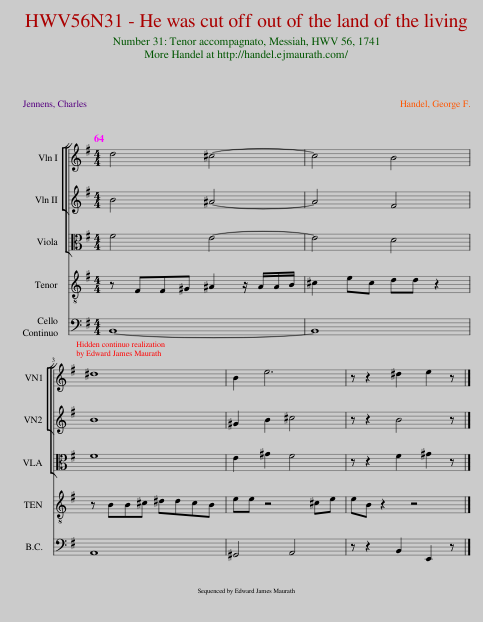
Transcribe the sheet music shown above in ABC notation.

X:1
%%score [ [ 1 2 ] 3 ] 4 5 [ 6 7 ] { 8 9 }
L:1/8
Q:1/4=64
M:4/4
I:linebreak $
K:G
V:1 treble
V:2 treble
V:3 alto
V:4 treble-8
V:5 bass
V:6 bass
V:7 bass-8
V:8 treble
V:9 bass
V:1
 d4 ^c4- | c4 B4 |$ ^d8 | B2 e6 | z z2 ^d2 e2 z |] %5
V:2
 B4 ^A4- | A4 F4 |$ B8 | ^G2 B2 ^c4 | z z2 B4 z |] %5
V:3
 F4 E4- | E4 D4 |$ F8 | E2 ^G2 F4 | z z2 F2 ^G2 z |] %5
V:4
 z FF^G ^A2 z/ A/A/B/ | ^c2 ec dd z2 |$ z BB^c ^ddcB | ee z4 ^ce | eB z2 z4 |] %5
V:5
 B,,8- | B,,8 |$ A,,8 | ^G,,4 A,,4 | z z2 B,,2 E,,2 z |] %5
V:6
 B,,8- | B,,8 |$ A,,8 | ^G,,4 A,,4 | z z2 B,,2 E,,2 z |] %5
V:7
 B,,8- | B,,8 |$ A,,8 | ^G,,4 A,,4 | z z2 B,,2 E,,2 z |] %5
V:8
 [FBd]4 [E-^A^c-]4 | [E^Ac]4 [DFB]4 |$ [FB^d]8 | [E^GB]2 [GBe]4 [F^ce]2 | z z2 [FB^d]2 [^GBe]2 z |] %5
V:9
 B,,8- | B,,8 |$ A,,8 | ^G,,4 A,,4 | z z2 B,,2 E,,2 z |] %5
